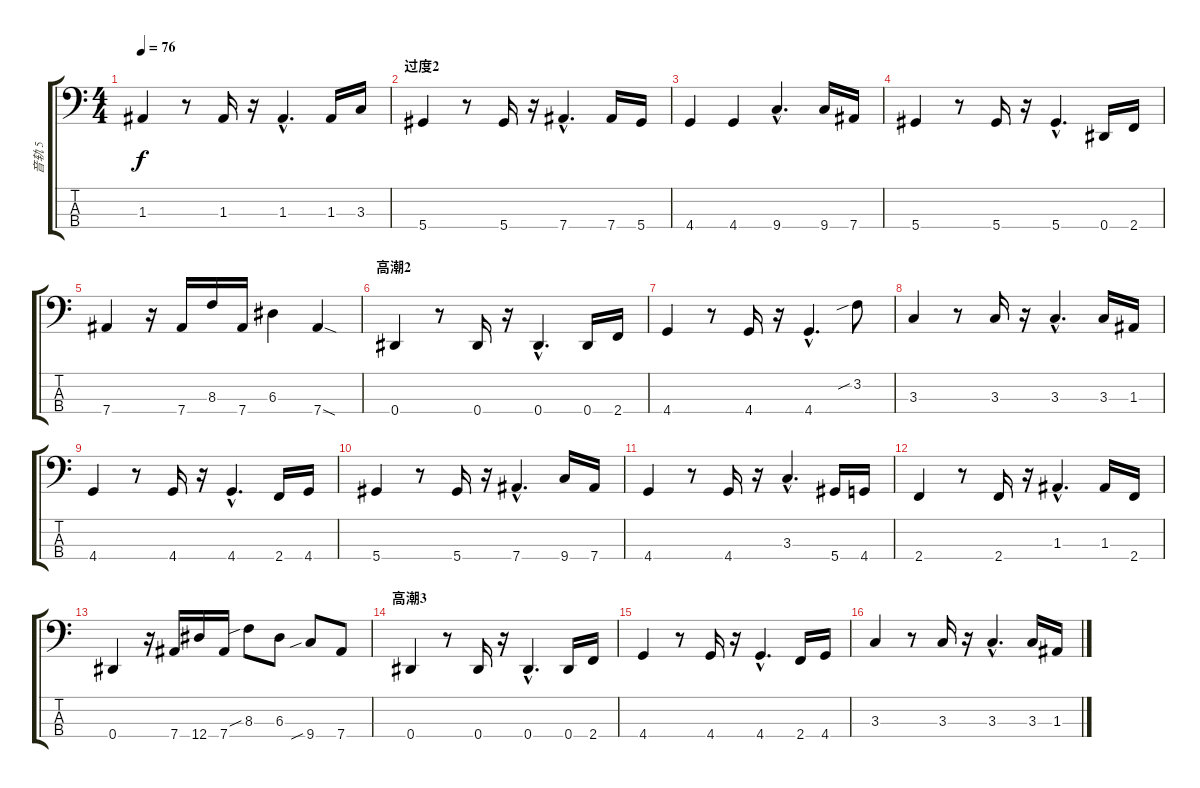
\track ("音轨 5" "音轨 5") {instrument electricbassfinger}
\staff {score tabs}
\tuning (G2 D2 A1 Eb1) {hide}
\ts (4 4)
\tempo 76
\clef f4
\ks c
1.3.4{dy f} r.8 1.3.16 r.16 1.3{hac}.4{d} 1.3.16 3.3.16 |
\section ("" "过度2")
5.4.4 r.8 5.4.16 r.16 7.4{hac}.4{d} 7.4.16 5.4.16 |
4.4.4 4.4.4 9.4{hac}.4{d} 9.4.16 7.4.16 |
5.4.4 r.8 5.4.16 r.16 5.4{hac}.4{d} 0.4.16 2.4.16 |
7.4.4 r.16 7.4.16 8.3.16 7.4.16 6.3.4 7.4{sod}.4 |
\section ("" "高潮2")
0.4.4 r.8 0.4.16 r.16 0.4{hac}.4{d} 0.4.16 2.4.16 |
4.4.4 r.8 4.4.16 r.16 4.4{hac}.4{d} 3.2{sib}.8 |
3.3.4 r.8 3.3.16 r.16 3.3{hac}.4{d} 3.3.16 1.3.16 |
4.4.4 r.8 4.4.16 r.16 4.4{hac}.4{d} 2.4.16 4.4.16 |
5.4.4 r.8 5.4.16 r.16 7.4{hac}.4{d} 9.4.16 7.4.16 |
4.4.4 r.8 4.4.16 r.16 3.3{hac}.4{d} 5.4.16 4.4.16 |
2.4.4 r.8 2.4.16 r.16 1.3{hac}.4{d} 1.3.16 2.4.16 |
0.4.4 r.16 7.4.16 12.4.16 7.4.16 8.3{sib}.8 6.3.8 9.4{sib}.8 7.4.8 |
\section ("" "高潮3")
0.4.4 r.8 0.4.16 r.16 0.4{hac}.4{d} 0.4.16 2.4.16 |
4.4.4 r.8 4.4.16 r.16 4.4{hac}.4{d} 2.4.16 4.4.16 |
3.3.4 r.8 3.3.16 r.16 3.3{hac}.4{d} 3.3.16 1.3.16
